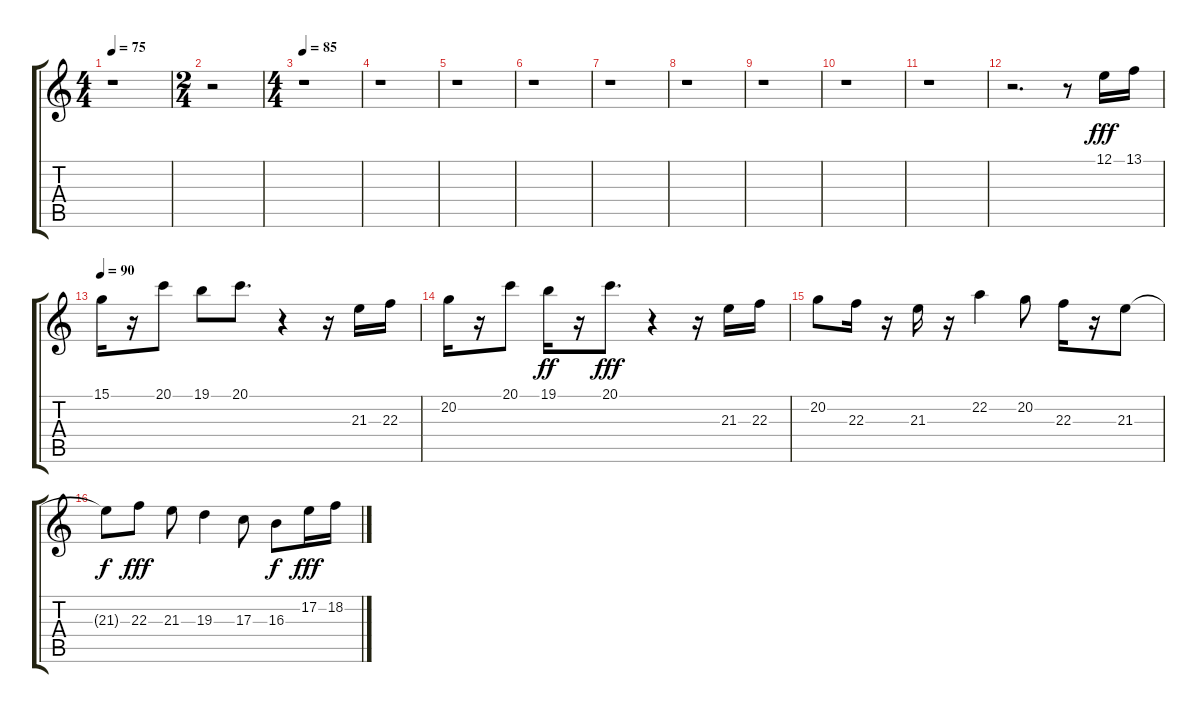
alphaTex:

\track "" {instrument blownbottle}
\staff {score tabs}
\tuning (E4 B3 G3 D3 A2 E2) {hide}
\ts (4 4)
\tempo 75
\clef g2
\ks c
r.1{dy f} |
\ts (2 4)
r.2 |
\ts (4 4)
\tempo 85
r.1 |
r.1 |
r.1 |
r.1 |
r.1 |
r.1 |
r.1 |
r.1 |
r.1 |
r.2{d} r.8 12.1.16{dy fff} 13.1.16 |
\tempo 90
15.1.16 r.16 20.1.8 19.1.8 20.1.8{d} r.4 r.16 21.3.16 22.3.16 |
20.2.16 r.16 20.1.8 19.1.16{dy ff} r.16 20.1.8{d dy fff} r.4 r.16 21.3.16 22.3.16 |
20.2.8 22.3.16 r.16 21.3.16 r.16 22.2.4 20.2.8 22.3.16 r.16 21.3.8 |
21.3{t}.8{dy f} 22.3.8{dy fff} 21.3.8 19.3.4 17.3.8 16.3.8{dy f} 17.2.16{dy fff} 18.2.16
